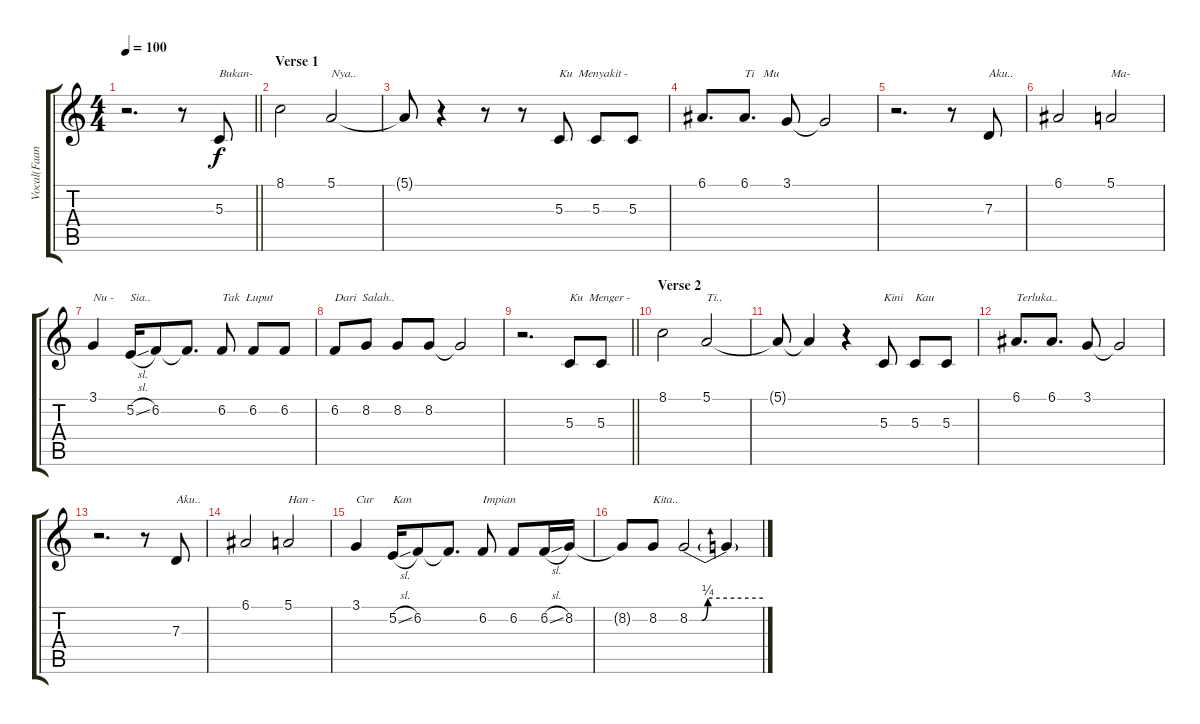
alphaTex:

\track ("Vocal(Faank)" "Vocal(Faan") {instrument stringensemble1}
\staff {score tabs}
\tuning (E4 B3 G3 D3 A2 E2) {hide}
\ts (4 4)
\tempo 100
\clef g2
\barLineRight lightlight
\ks c
r.2{d dy f} r.8 5.3.8{txt "Bukan-"} |
\section ("" "Verse 1")
8.1.2 5.1.2{txt "Nya.."} |
5.1{t}.8 r.4 r.8 r.8 5.3.8{txt "Ku  Menyakit -"} 5.3.8 5.3.8 |
6.1.8{d} 6.1.8{d txt "Ti   Mu"} 3.1.8 3.1{t}.2 |
r.2{d} r.8 7.3.8{txt "Aku.."} |
6.1.2 5.1.2{txt "Ma-"} |
3.1.4{txt "Nu -"} 5.2{sl}.16{txt "Sia.."} 6.2.8 6.2{t}.8{d} 6.2.8{txt "Tak  Luput"} 6.2.8 6.2.8 |
6.2.8{txt "Dari  Salah.."} 8.2.8 8.2.8 8.2.8 8.2{t}.2 |
\barLineRight lightlight
r.2{d} 5.3.8{txt "Ku  Menger -"} 5.3.8 |
\section ("" "Verse 2")
8.1.2 5.1.2{txt "Ti.."} |
5.1{t}.8 5.1{t}.4 r.4 5.3.8{txt "Kini    Kau"} 5.3.8 5.3.8 |
6.1.8{d txt "Terluka.."} 6.1.8{d} 3.1.8 3.1{t}.2 |
r.2{d} r.8 7.3.8{txt "Aku.."} |
6.1.2 5.1.2{txt "Han -"} |
3.1.4{txt "Cur"} 5.2{sl}.16{txt "Kan"} 6.2.8 6.2{t}.8{d} 6.2.8{txt "Impian"} 6.2.8 6.2{sl}.16 8.2.16 |
8.2{t}.8 8.2.8{txt "Kita.."} 8.2{be (custom 0 0 10 0 15 1 60 1)}.2 8.2{t}.4
